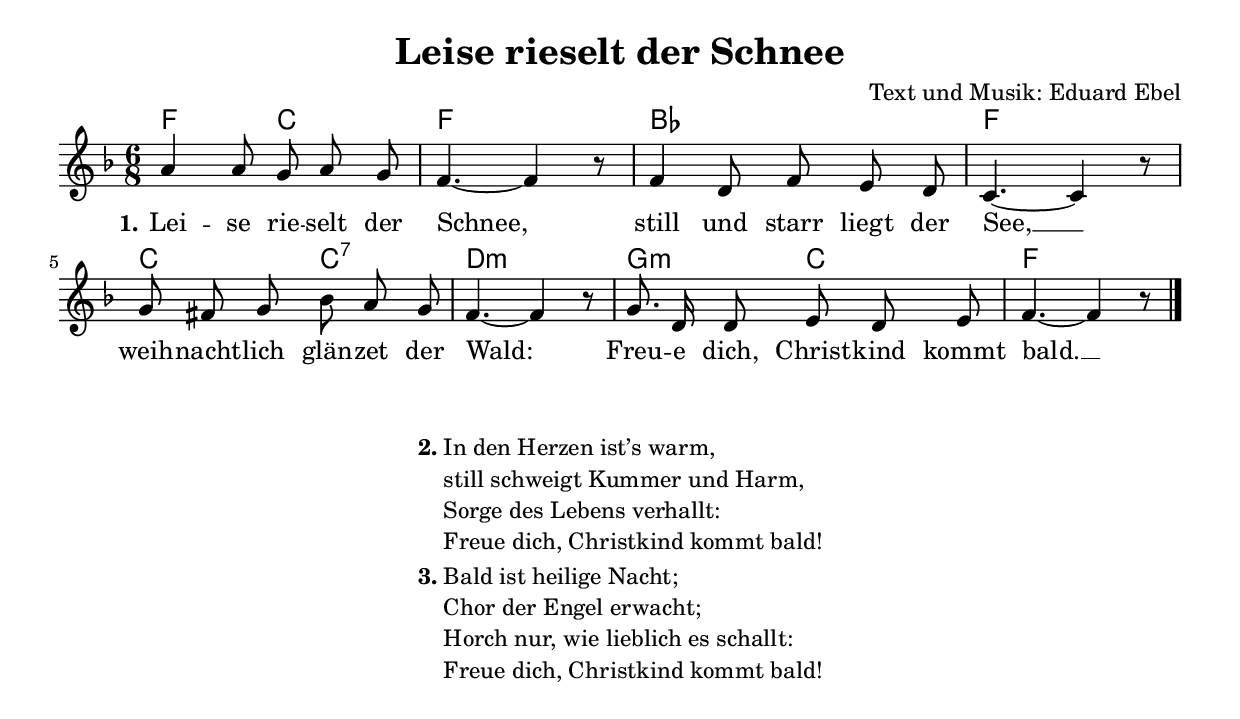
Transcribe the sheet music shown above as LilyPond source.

\version "2.12.3"

\include "default.ly"

\header {
  title = "Leise rieselt der Schnee"
  poet = ""
  composer = "Text und Musik: Eduard Ebel"
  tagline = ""
}


akkorde = \chordmode {
  f4. c f2. bes f c4. c:7 d2.:m g4.:m c f2.
}
melodie = \relative c' {
  \autoBeamOff
  \clef treble
  \time 6/8
  \key f\major
  a'4 a8 g a g | f4.~ f4 r8 |
  f4 d8 f e d | c4.~ c4 r8 |
  g'8 fis g bes a g | f4.~ f4 r8 |
  g8. d16 d8 e d e | f4.~ f4 r8 \bar "|."
}
text = \lyricmode {
  \set stanza = "1."
  Lei -- se rie -- selt der Schnee,
  still und starr liegt der See, __
  weih -- nacht -- lich glän -- zet der Wald:
  Freu -- e dich, Christ -- kind kommt bald. __
}
\score {
  <<
    \new ChordNames { \akkorde }
    \new Voice = "Lied" { \melodie }
    \new Lyrics \lyricsto "Lied" { \text }
  >>
  \layout{}
  \midi{}
}


\markup {
  \fill-line {
    \column {
      \hspace #0.1
      \line {
        \bold "2."
        \column {
          "In den Herzen ist’s warm,"
	  "still schweigt Kummer und Harm,"
	  "Sorge des Lebens verhallt:"
	  "Freue dich, Christkind kommt bald!"
	}
      }
      \hspace #0.1
      \line {
	\bold "3."
        \column {
	  "Bald ist heilige Nacht;"
	  "Chor der Engel erwacht;"
	  "Horch nur, wie lieblich es schallt:"
	  "Freue dich, Christkind kommt bald!"
        }
      }
    }
  }
}
